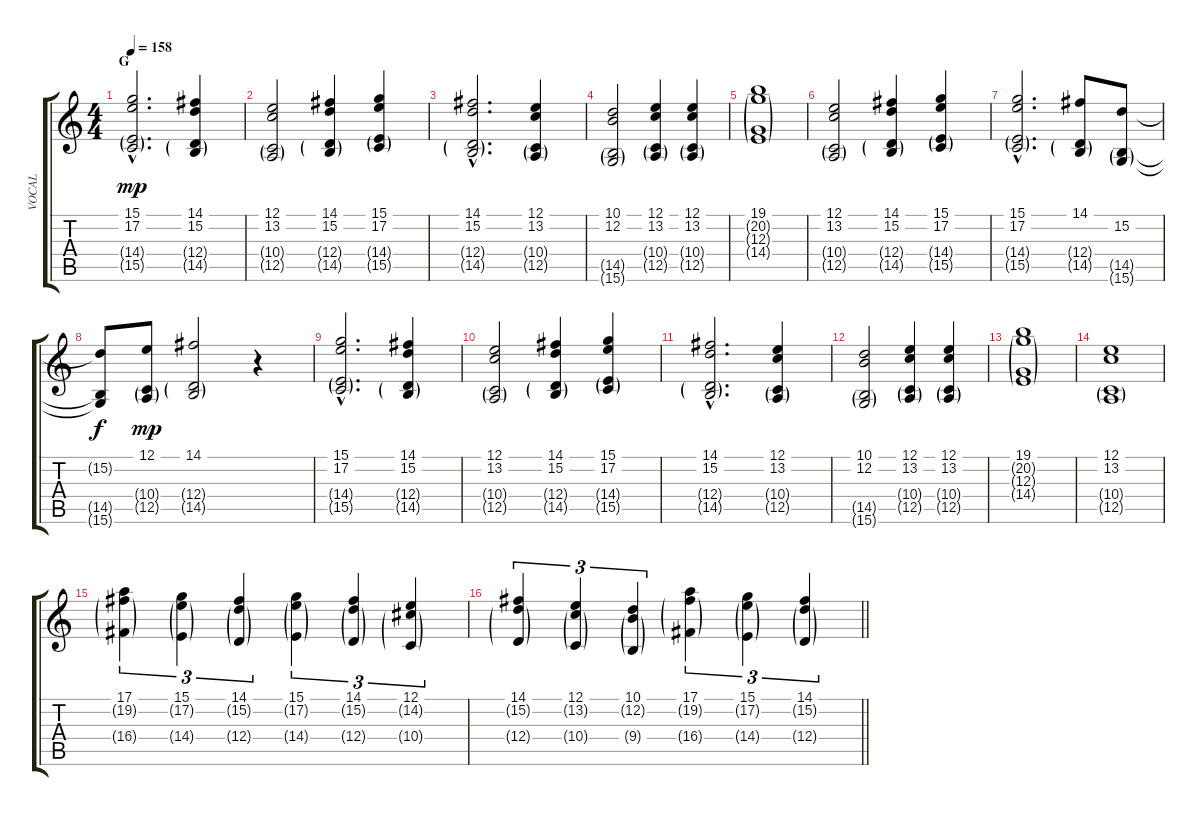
\track ("VOCAL" "VOCAL") {instrument lead2sawtooth}
\staff {score tabs}
\tuning (E4 B3 G3 D3 A2 E2) {hide}
\ts (4 4)
\section ("" "G")
\tempo 158
\clef g2
\ks c
(15.1{hac} 17.2{hac} 14.4{g hac} 15.5{g hac}).2{d dy mp} (14.1 15.2 12.4{g} 14.5{g}).4 |
(12.1 13.2 10.4{g} 12.5{g}).2 (14.1 15.2 12.4{g} 14.5{g}).4 (15.1 17.2 14.4{g} 15.5{g}).4 |
(14.1{hac} 15.2{hac} 12.4{g hac} 14.5{g hac}).2{d} (12.1 13.2 10.4{g} 12.5{g}).4 |
(10.1 12.2 14.5{g} 15.6{g}).2 (12.1 13.2 10.4{g} 12.5{g}).4 (12.1 13.2 10.4{g} 12.5{g}).4 |
(19.1 20.2{g} 12.3{g} 14.4{g}).1 |
(12.1 13.2 10.4{g} 12.5{g}).2 (14.1 15.2 12.4{g} 14.5{g}).4 (15.1 17.2 14.4{g} 15.5{g}).4 |
(15.1{hac} 17.2{hac} 14.4{g hac} 15.5{g hac}).2{d} (14.1 12.4{g} 14.5{g}).8 (15.2 14.5{g} 15.6{g}).8 |
(15.2{t} 14.5{t} 15.6{t}).8{dy f} (12.1 10.4{g} 12.5{g}).8{dy mp} (14.1 12.4{g} 14.5{g}).2 r.4 |
(15.1{hac} 17.2{hac} 14.4{g hac} 15.5{g hac}).2{d} (14.1 15.2 12.4{g} 14.5{g}).4 |
(12.1 13.2 10.4{g} 12.5{g}).2 (14.1 15.2 12.4{g} 14.5{g}).4 (15.1 17.2 14.4{g} 15.5{g}).4 |
(14.1{hac} 15.2{hac} 12.4{g hac} 14.5{g hac}).2{d} (12.1 13.2 10.4{g} 12.5{g}).4 |
(10.1 12.2 14.5{g} 15.6{g}).2 (12.1 13.2 10.4{g} 12.5{g}).4 (12.1 13.2 10.4{g} 12.5{g}).4 |
(19.1 20.2{g} 12.3{g} 14.4{g}).1 |
(12.1 13.2 10.4{g} 12.5{g}).1 |
(17.1 19.2{g} 16.4{g}).4{tu (3 2)} (15.1 17.2{g} 14.4{g}).4{tu (3 2)} (14.1 15.2{g} 12.4{g}).4{tu (3 2)} (15.1 17.2{g} 14.4{g}).4{tu (3 2)} (14.1 15.2{g} 12.4{g}).4{tu (3 2)} (12.1 14.2{g} 10.4{g}).4{tu (3 2)} |
\barLineRight lightlight
(14.1 15.2{g} 12.4{g}).4{tu (3 2)} (12.1 13.2{g} 10.4{g}).4{tu (3 2)} (10.1 12.2{g} 9.4{g}).4{tu (3 2)} (17.1 19.2{g} 16.4{g}).4{tu (3 2)} (15.1 17.2{g} 14.4{g}).4{tu (3 2)} (14.1 15.2{g} 12.4{g}).4{tu (3 2)}
